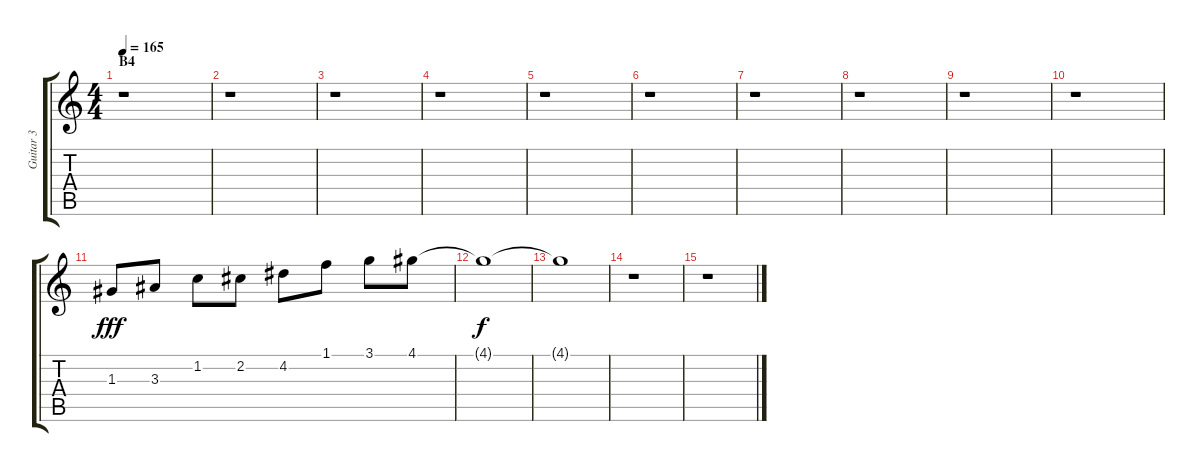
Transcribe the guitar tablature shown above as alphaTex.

\track ("Guitar 3" "Guitar 3") {instrument distortionguitar}
\staff {score tabs}
\tuning (E4 B3 G3 D3 A2 E2) {hide}
\ts (4 4)
\section ("" "B4")
\tempo 165
\clef g2
\ks c
r.1{dy fff} |
r.1 |
r.1 |
r.1 |
r.1 |
r.1 |
r.1 |
r.1 |
r.1 |
r.1 |
1.3.8 3.3.8 1.2.8 2.2.8 4.2.8 1.1.8 3.1.8 4.1.8 |
4.1{t}.1{dy f} |
4.1{t}.1 |
r.1 |
r.1
